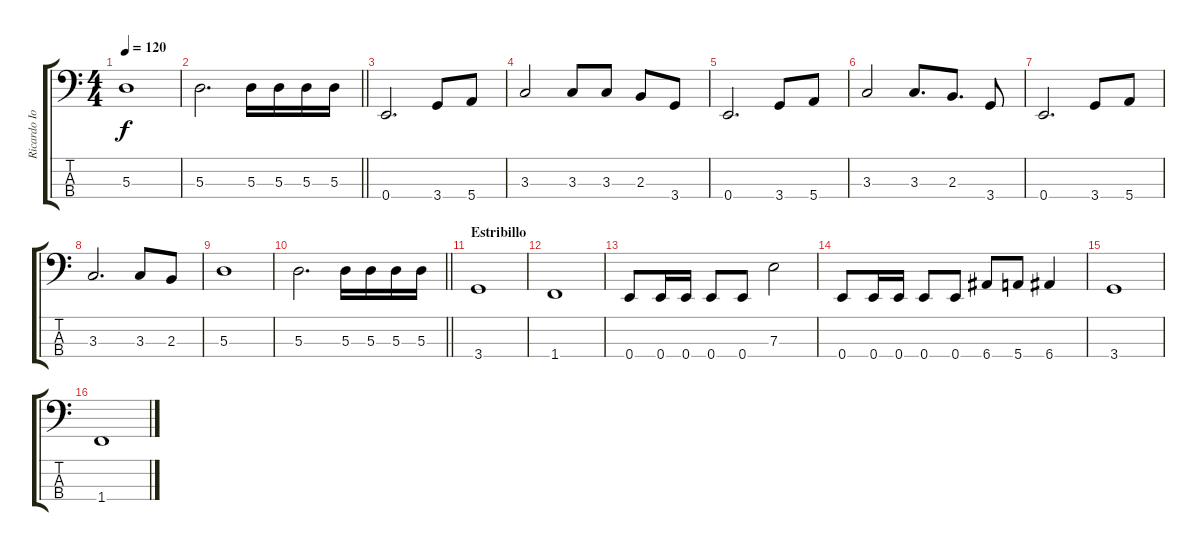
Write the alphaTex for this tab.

\track ("Ricardo Iorio" "Ricardo Io") {instrument electricbasspick}
\staff {score tabs}
\tuning (G2 D2 A1 E1) {hide}
\ts (4 4)
\tempo 120
\clef f4
\ks c
5.3.1{dy f} |
\barLineRight lightlight
5.3.2{d} 5.3.16 5.3.16 5.3.16 5.3.16 |
0.4.2{d} 3.4.8 5.4.8 |
3.3.2 3.3.8 3.3.8 2.3.8 3.4.8 |
0.4.2{d} 3.4.8 5.4.8 |
3.3.2 3.3.8{d} 2.3.8{d} 3.4.8 |
0.4.2{d} 3.4.8 5.4.8 |
3.3.2{d} 3.3.8 2.3.8 |
5.3.1 |
\barLineRight lightlight
5.3.2{d} 5.3.16 5.3.16 5.3.16 5.3.16 |
\section ("" "Estribillo")
3.4.1 |
1.4.1 |
0.4.8 0.4.16 0.4.16 0.4.8 0.4.8 7.3.2 |
0.4.8 0.4.16 0.4.16 0.4.8 0.4.8 6.4.8 5.4.8 6.4.4 |
3.4.1 |
1.4.1
